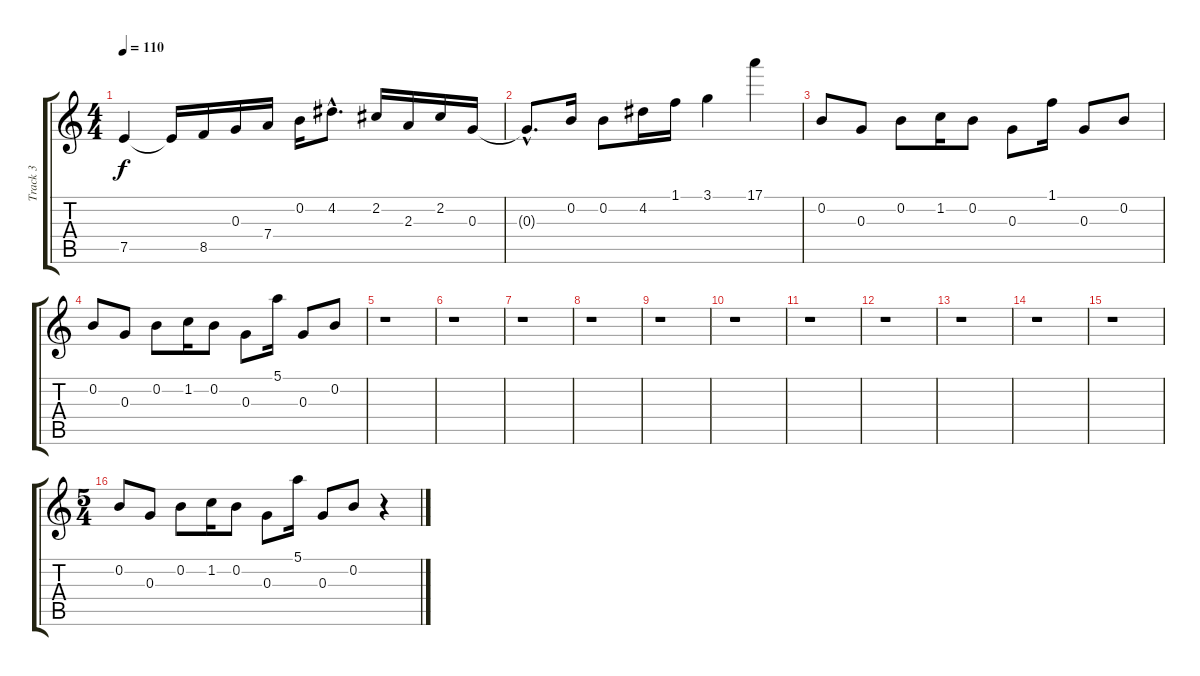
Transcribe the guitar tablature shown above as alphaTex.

\track ("Track 3" "Track 3") {instrument distortionguitar}
\staff {score tabs}
\tuning (E4 B3 G3 D3 A2 E2) {hide}
\ts (4 4)
\tempo 110
\clef g2
\ks c
7.5.4{dy f} 7.5{t}.16 8.5.16 0.3.16 7.4.16 0.2.16 4.2{hac}.8{d} 2.2.16 2.3.16 2.2.16 0.3.16 |
0.3{hac t}.8{d} 0.2.16 0.2.8 4.2.16 1.1.16 3.1.4 17.1.4 |
0.2.8 0.3.8 0.2.8 1.2.16 0.2.8 0.3.8 1.1.16 0.3.8 0.2.8 |
0.2.8 0.3.8 0.2.8 1.2.16 0.2.8 0.3.8 5.1.16 0.3.8 0.2.8 |
r.1 |
r.1 |
r.1 |
r.1 |
r.1 |
r.1 |
r.1 |
r.1 |
r.1 |
r.1 |
r.1 |
\ts (5 4)
0.2.8 0.3.8 0.2.8 1.2.16 0.2.8 0.3.8 5.1.16 0.3.8 0.2.8 r.4
